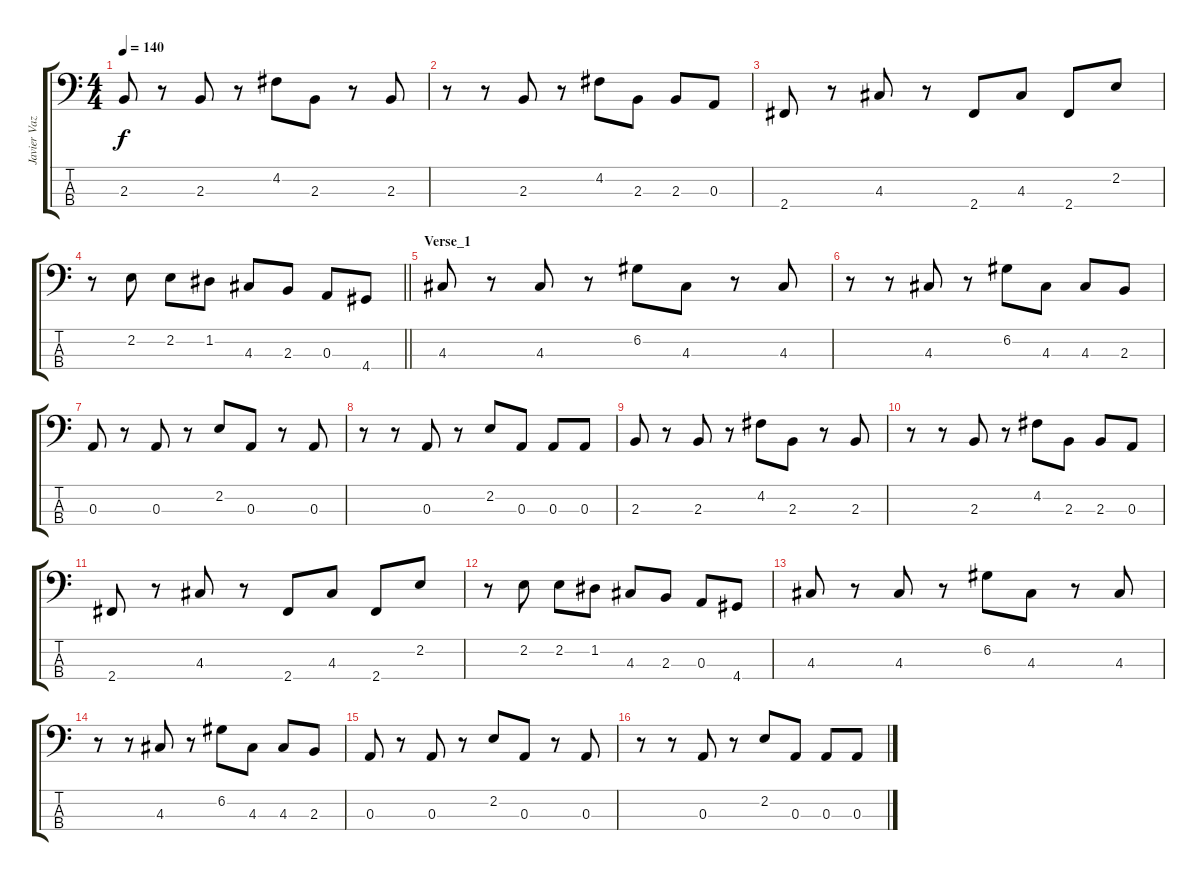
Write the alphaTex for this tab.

\track ("Javier Vaz Martins" "Javier Vaz") {instrument electricbassfinger}
\staff {score tabs}
\tuning (G2 D2 A1 E1) {hide}
\ts (4 4)
\tempo 140
\clef f4
\ks c
2.3.8{dy f} r.8 2.3.8 r.8 4.2.8 2.3.8 r.8 2.3.8 |
r.8 r.8 2.3.8 r.8 4.2.8 2.3.8 2.3.8 0.3.8 |
2.4.8 r.8 4.3.8 r.8 2.4.8 4.3.8 2.4.8 2.2.8 |
\barLineRight lightlight
r.8 2.2.8 2.2.8 1.2.8 4.3.8 2.3.8 0.3.8 4.4.8 |
\section ("" "Verse_1")
4.3.8 r.8 4.3.8 r.8 6.2.8 4.3.8 r.8 4.3.8 |
r.8 r.8 4.3.8 r.8 6.2.8 4.3.8 4.3.8 2.3.8 |
0.3.8 r.8 0.3.8 r.8 2.2.8 0.3.8 r.8 0.3.8 |
r.8 r.8 0.3.8 r.8 2.2.8 0.3.8 0.3.8 0.3.8 |
2.3.8 r.8 2.3.8 r.8 4.2.8 2.3.8 r.8 2.3.8 |
r.8 r.8 2.3.8 r.8 4.2.8 2.3.8 2.3.8 0.3.8 |
2.4.8 r.8 4.3.8 r.8 2.4.8 4.3.8 2.4.8 2.2.8 |
r.8 2.2.8 2.2.8 1.2.8 4.3.8 2.3.8 0.3.8 4.4.8 |
4.3.8 r.8 4.3.8 r.8 6.2.8 4.3.8 r.8 4.3.8 |
r.8 r.8 4.3.8 r.8 6.2.8 4.3.8 4.3.8 2.3.8 |
0.3.8 r.8 0.3.8 r.8 2.2.8 0.3.8 r.8 0.3.8 |
r.8 r.8 0.3.8 r.8 2.2.8 0.3.8 0.3.8 0.3.8
